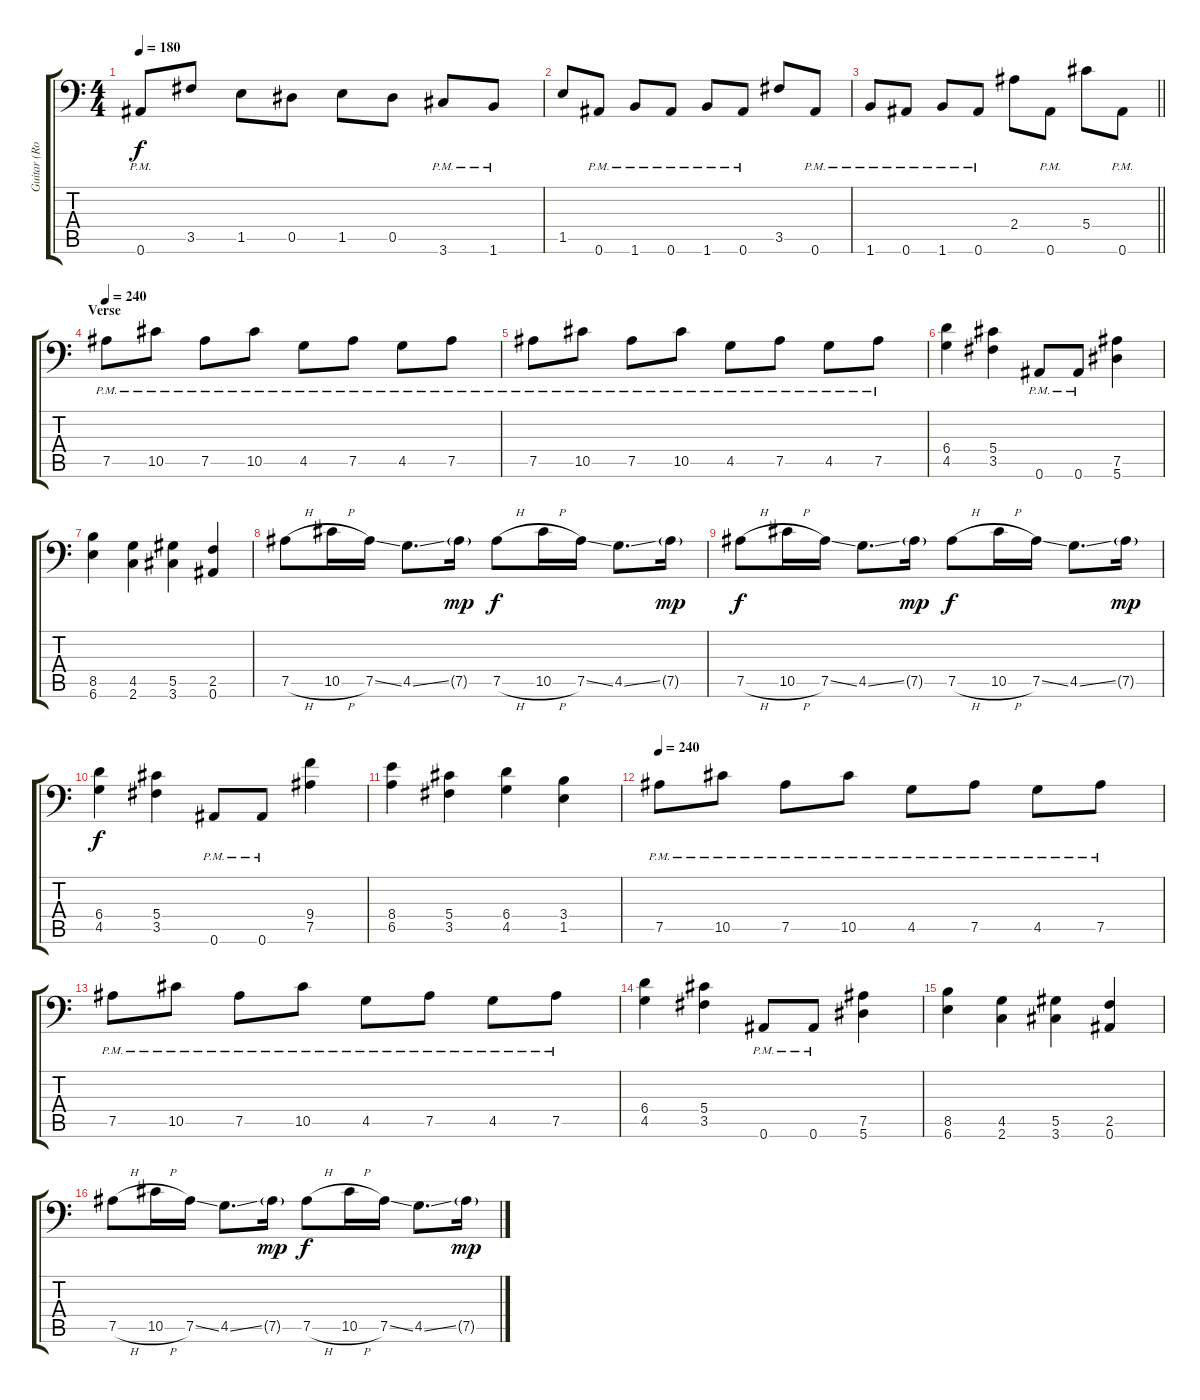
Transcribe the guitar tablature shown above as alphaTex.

\track ("Guitar (Rob)" "Guitar (Ro") {instrument distortionguitar}
\staff {score tabs}
\tuning (Bb3 F3 Db3 Ab2 Eb2 Bb1) {hide}
\ts (4 4)
\tempo 180
\clef f4
\ks c
0.6{pm}.8{dy f} 3.5.8 1.5.8 0.5.8 1.5.8 0.5.8 3.6{pm}.8 1.6{pm}.8 |
1.5.8 0.6{pm}.8 1.6{pm}.8 0.6{pm}.8 1.6{pm}.8 0.6{pm}.8 3.5.8 0.6{pm}.8 |
\barLineRight lightlight
1.6{pm}.8 0.6{pm}.8 1.6{pm}.8 0.6{pm}.8 2.4.8 0.6{pm}.8 5.4.8 0.6{pm}.8 |
\section ("" "Verse")
\tempo 240
7.5{pm}.8 10.5{pm}.8 7.5{pm}.8 10.5{pm}.8 4.5{pm}.8 7.5{pm}.8 4.5{pm}.8 7.5{pm}.8 |
7.5{pm}.8 10.5{pm}.8 7.5{pm}.8 10.5{pm}.8 4.5{pm}.8 7.5{pm}.8 4.5{pm}.8 7.5{pm}.8 |
(6.4 4.5).4 (5.4 3.5).4 0.6{pm}.8 0.6{pm}.8 (7.5 5.6).4 |
(8.5 6.6).4 (4.5 2.6).4 (5.5 3.6).4 (2.5 0.6).4 |
7.5{h}.8 10.5{h}.16 7.5{ss}.16 4.5{ss}.8{d} 7.5{g}.16{dy mp} 7.5{h}.8{dy f} 10.5{h}.16 7.5{ss}.16 4.5{ss}.8{d} 7.5{g}.16{dy mp} |
7.5{h}.8{dy f} 10.5{h}.16 7.5{ss}.16 4.5{ss}.8{d} 7.5{g}.16{dy mp} 7.5{h}.8{dy f} 10.5{h}.16 7.5{ss}.16 4.5{ss}.8{d} 7.5{g}.16{dy mp} |
(6.4 4.5).4{dy f} (5.4 3.5).4 0.6{pm}.8 0.6{pm}.8 (9.4 7.5).4 |
(8.4 6.5).4 (5.4 3.5).4 (6.4 4.5).4 (3.4 1.5).4 |
\tempo 240
7.5{pm}.8 10.5{pm}.8 7.5{pm}.8 10.5{pm}.8 4.5{pm}.8 7.5{pm}.8 4.5{pm}.8 7.5{pm}.8 |
7.5{pm}.8 10.5{pm}.8 7.5{pm}.8 10.5{pm}.8 4.5{pm}.8 7.5{pm}.8 4.5{pm}.8 7.5{pm}.8 |
(6.4 4.5).4 (5.4 3.5).4 0.6{pm}.8 0.6{pm}.8 (7.5 5.6).4 |
(8.5 6.6).4 (4.5 2.6).4 (5.5 3.6).4 (2.5 0.6).4 |
7.5{h}.8 10.5{h}.16 7.5{ss}.16 4.5{ss}.8{d} 7.5{g}.16{dy mp} 7.5{h}.8{dy f} 10.5{h}.16 7.5{ss}.16 4.5{ss}.8{d} 7.5{g}.16{dy mp}
